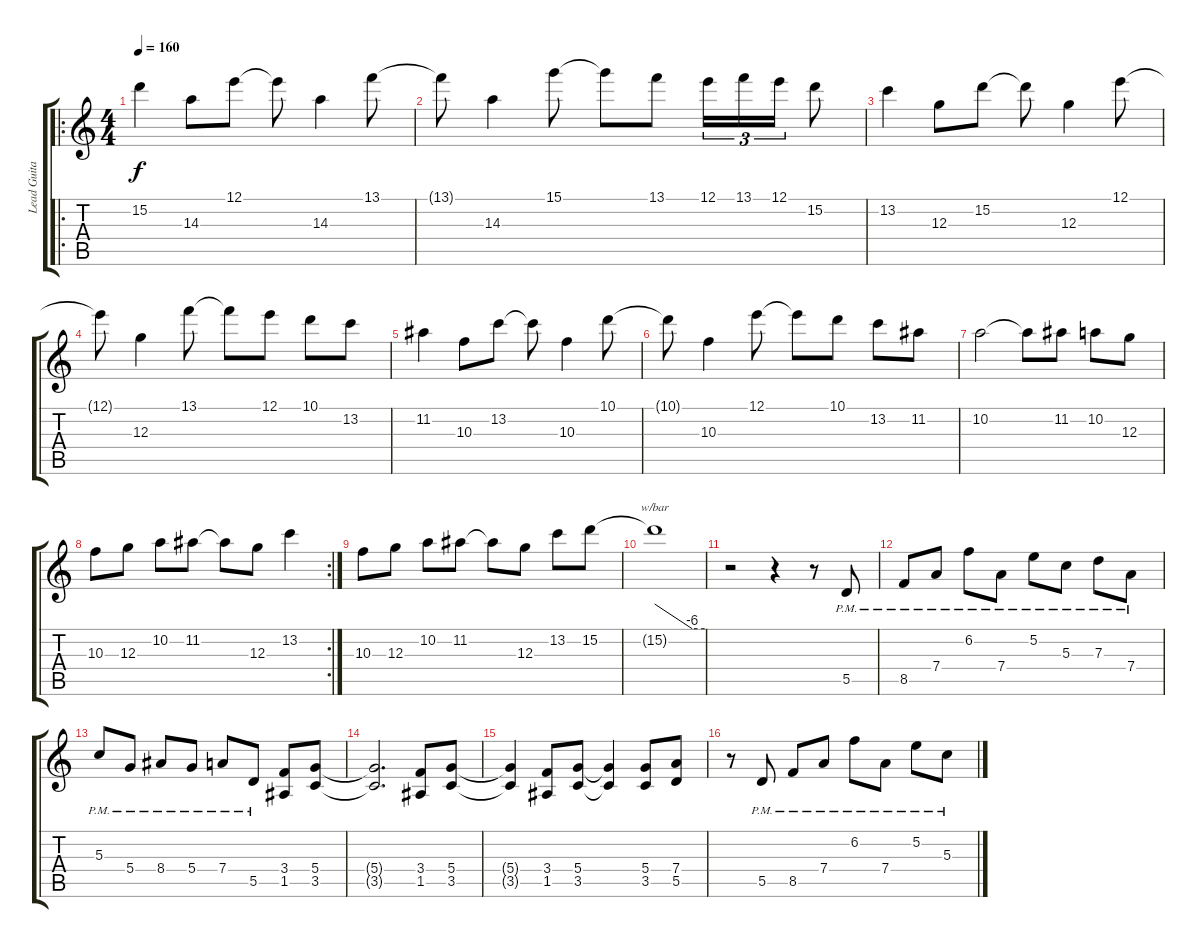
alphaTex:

\track ("Lead Guitar" "Lead Guita") {instrument overdrivenguitar}
\staff {score tabs}
\tuning (E4 B3 G3 D3 A2 E2) {hide}
\ro
\ts (4 4)
\tempo 160
\clef g2
\ks c
15.2.4{dy f} 14.3.8 12.1.8 12.1{t}.8 14.3.4 13.1.8 |
13.1{t}.8 14.3.4 15.1.8 15.1{t}.8 13.1.8 12.1.16{tu (3 2)} 13.1.16{tu (3 2)} 12.1.16{tu (3 2)} 15.2.8 |
13.2.4 12.3.8 15.2.8 15.2{t}.8 12.3.4 12.1.8 |
12.1{t}.8 12.3.4 13.1.8 13.1{t}.8 12.1.8 10.1.8 13.2.8 |
11.2.4 10.3.8 13.2.8 13.2{t}.8 10.3.4 10.1.8 |
10.1{t}.8 10.3.4 12.1.8 12.1{t}.8 10.1.8 13.2.8 11.2.8 |
10.2.2 10.2{t}.8 11.2.8 10.2.8 12.3.8 |
\rc 2
10.3.8 12.3.8 10.2.8 11.2.8 11.2{t}.8 12.3.8 13.2.4 |
10.3.8 12.3.8 10.2.8 11.2.8 11.2{t}.8 12.3.8 13.2.8 15.2.8 |
15.2{t}.1{tbe (custom default 0 0 45 -24 60 -24)} |
r.2 r.4 r.8 5.5{pm}.8 |
8.5{pm}.8 7.4{pm}.8 6.2{pm}.8 7.4{pm}.8 5.2{pm}.8 5.3{pm}.8 7.3{pm}.8 7.4{pm}.8 |
5.3{pm}.8 5.4{pm}.8 8.4{pm}.8 5.4{pm}.8 7.4{pm}.8 5.5{pm}.8 (3.4 1.5).8 (5.4 3.5).8 |
(5.4{t} 3.5{t}).2{d} (3.4 1.5).8 (5.4 3.5).8 |
(5.4{t} 3.5{t}).4 (3.4 1.5).8 (5.4 3.5).8 (5.4{t} 3.5{t}).4 (5.4 3.5).8 (7.4 5.5).8 |
r.8 5.5{pm}.8 8.5{pm}.8 7.4{pm}.8 6.2{pm}.8 7.4{pm}.8 5.2{pm}.8 5.3{pm}.8
